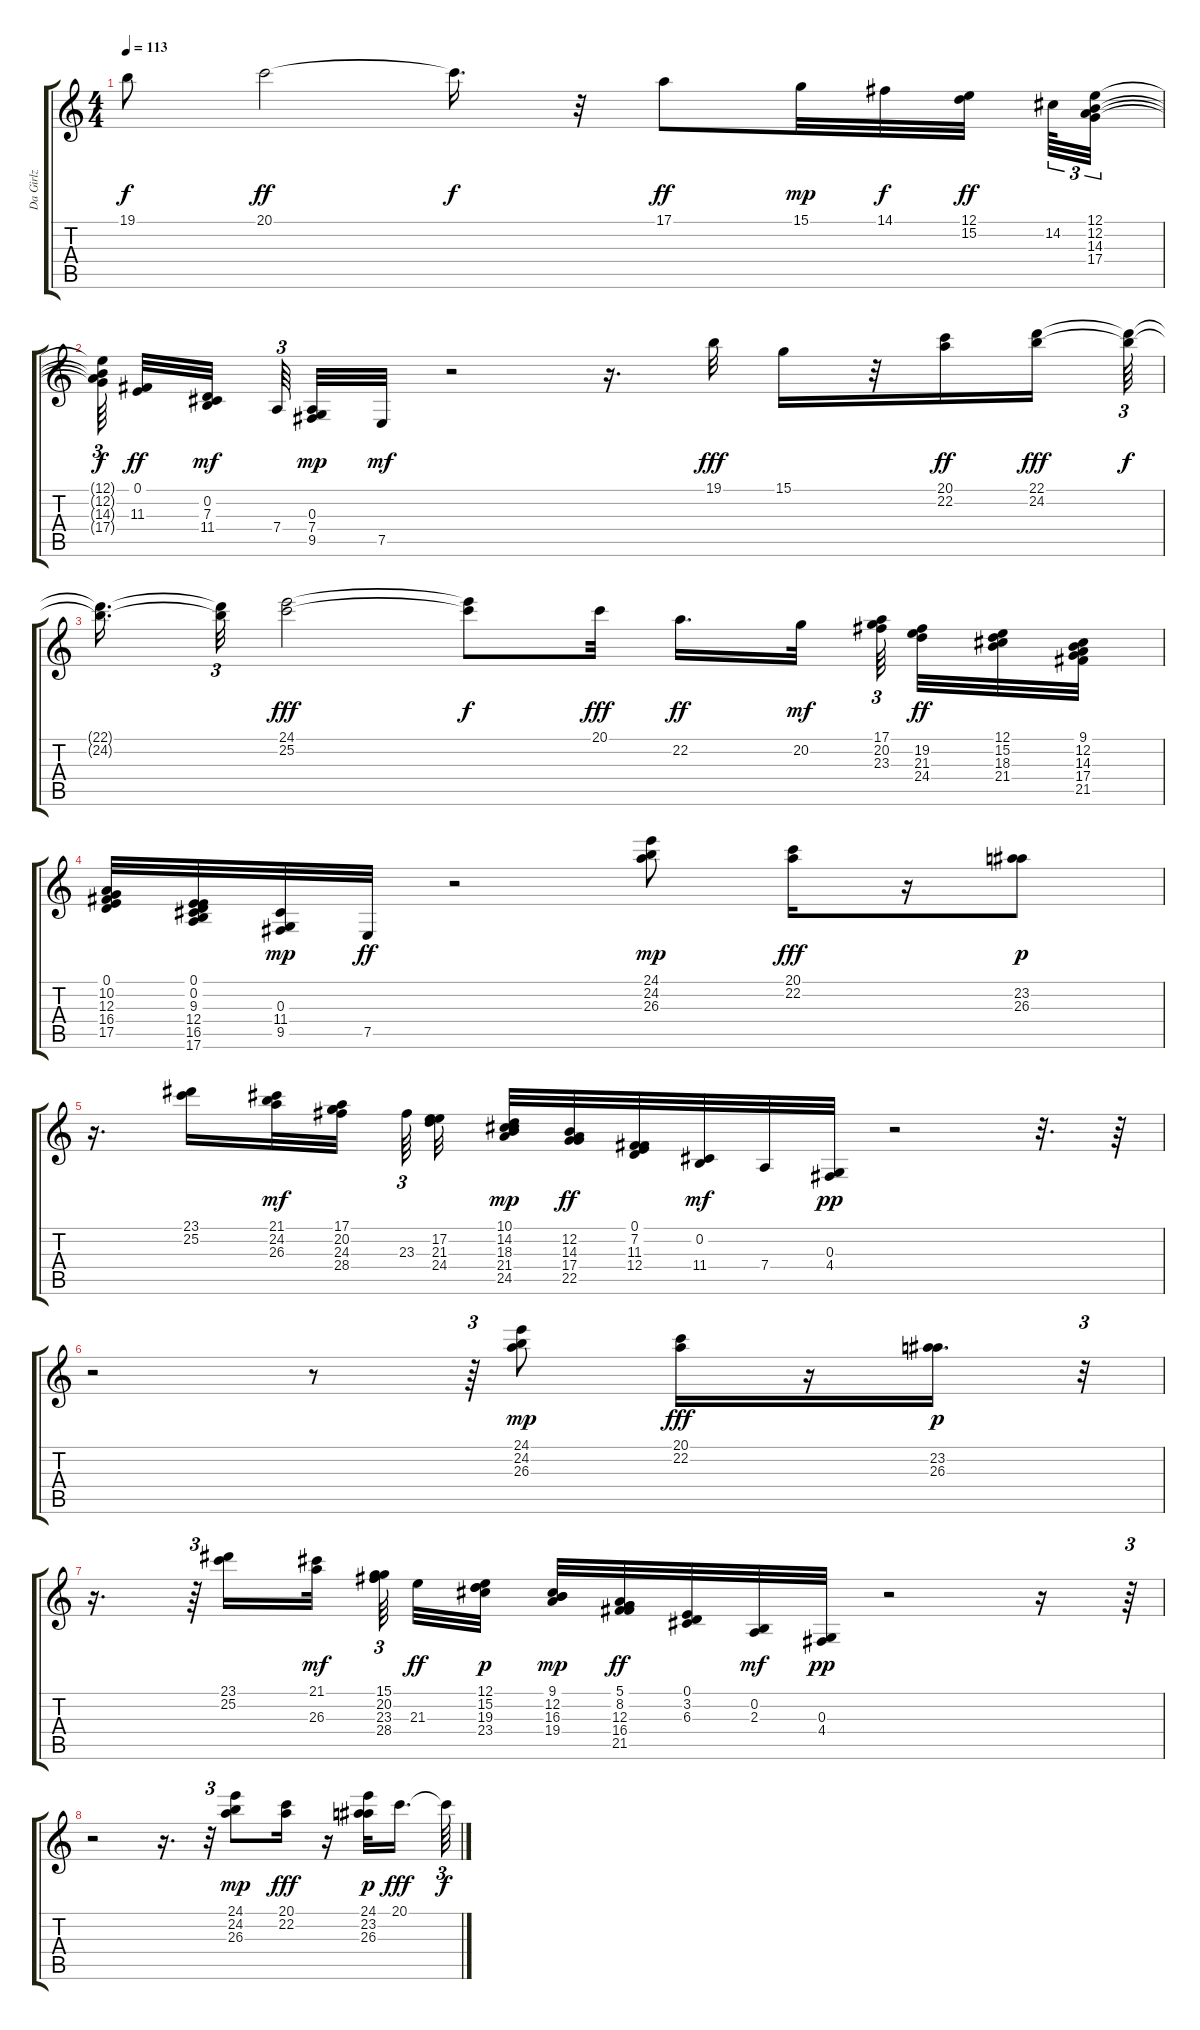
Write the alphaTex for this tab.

\track ("Da Girlz" "Da Girlz") {instrument recorder}
\staff {score tabs}
\tuning (E4 B3 G3 D3 A2 E2) {hide}
\ts (4 4)
\tempo 113
\clef g2
\ks c
19.1{t}.8{dy f} 20.1.2{dy ff} 20.1{t}.16{d dy f} r.32 17.1.8{dy ff} 15.1.32{dy mp} 14.1.32{dy f} (12.1 15.2).32{dy ff} 14.2.64{tu (3 2)} (12.1 12.2 14.3 17.4).32{tu (3 2)} |
(12.1{t} 12.2{t} 14.3{t} 17.4{t}).64{tu (3 2) dy f} (0.1 11.3).32{dy ff} (0.2 7.3 11.4).32{dy mf} 7.4.64{tu (3 2)} (0.3 7.4 9.5).32{dy mp} 7.5.32{dy mf} r.2 r.16{d} 19.1.32{dy fff} 15.1.16 r.32 (20.1 22.2).16{dy ff} (22.1 24.2).16{dy fff} (22.1{t} 24.2{t}).64{tu (3 2) dy f} |
(22.1{t} 24.2{t}).16{d} (22.1{t} 24.2{t}).32{tu (3 2)} (24.1 25.2).2{dy fff} (24.1{t} 25.2{t}).8{dy f} 20.1.32{dy fff} 22.2.16{d dy ff} 20.2.32{dy mf} (17.1 20.2 23.3).64{tu (3 2)} (19.2 21.3 24.4).32{dy ff} (12.1 15.2 18.3 21.4).32 (9.1 12.2 14.3 17.4 21.5).32 |
(0.1 10.2 12.3 16.4 17.5).32 (0.1 0.2 9.3 12.4 16.5 17.6).32 (0.3 11.4 9.5).32{dy mp} 7.5.32{dy ff} r.2 (24.1 24.2 26.3).8{dy mp} (20.1 22.2).16{dy fff} r.16 (23.2 26.3).8{dy p} |
r.16{d} (23.1 25.2).16 (21.1 24.2 26.3).32{dy mf} (17.1 20.2 24.3 28.4).32 23.3.64{tu (3 2)} (17.2 21.3 24.4).32 (10.1 14.2 18.3 21.4 24.5).32{dy mp} (12.2 14.3 17.4 22.5).32{dy ff} (0.1 7.2 11.3 12.4).32 (0.2 11.4).32{dy mf} 7.4.32 (0.3 4.4).32{dy pp} r.2 r.32{d} r.64 |
r.2 r.8 r.64{tu (3 2)} (24.1 24.2 26.3).8{dy mp} (20.1 22.2).16{dy fff} r.16 (23.2 26.3).16{d dy p} r.32{tu (3 2)} |
r.16{d} r.64{tu (3 2)} (23.1 25.2).16 (21.1 26.3).32{dy mf} (15.1 20.2 23.3 28.4).64{tu (3 2)} 21.3.32{dy ff} (12.1 15.2 19.3 23.4).32{dy p} (9.1 12.2 16.3 19.4).32{dy mp} (5.1 8.2 12.3 16.4 21.5).32{dy ff} (0.1 3.2 6.3).32 (0.2 2.3).32{dy mf} (0.3 4.4).32{dy pp} r.2 r.16 r.64{tu (3 2)} |
r.2 r.16{d} r.32{tu (3 2)} (24.1 24.2 26.3).8{dy mp} (20.1 22.2).16{dy fff} r.16 (24.1 23.2 26.3).32{dy p} 20.1.16{d dy fff} 20.1{t}.64{tu (3 2) dy f}
